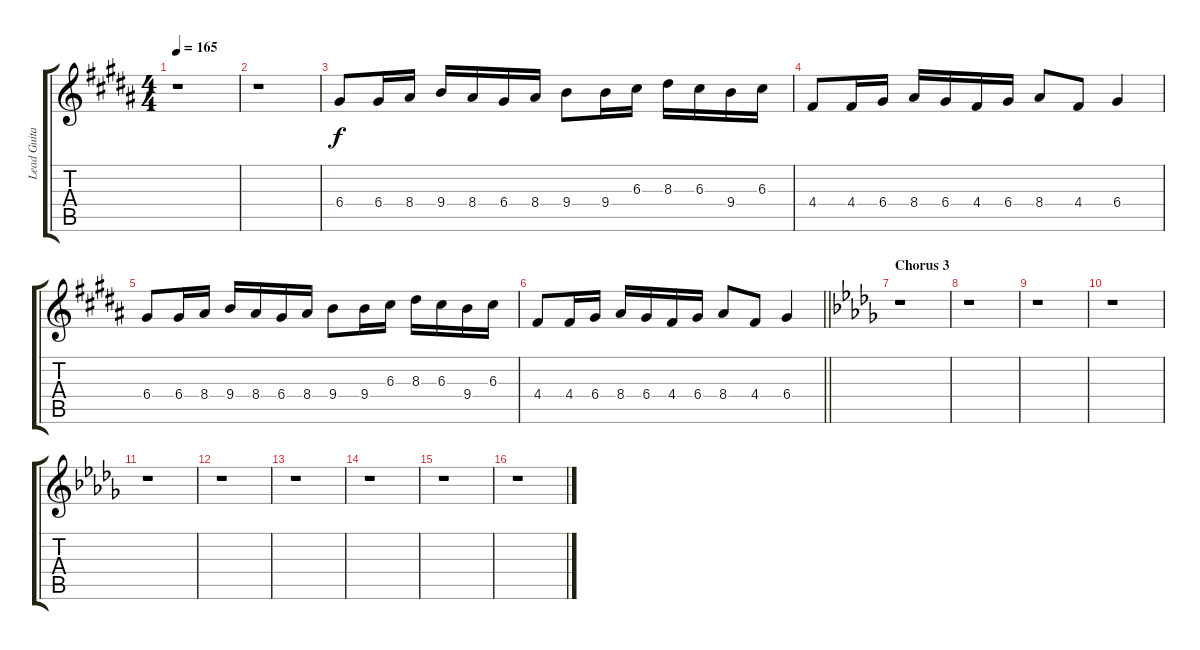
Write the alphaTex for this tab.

\track ("Lead Guitar 1: Juha-Pekka Alanen" "Lead Guita") {instrument overdrivenguitar}
\staff {score tabs}
\tuning (E4 B3 G3 D3 A2 E2) {hide}
\ts (4 4)
\tempo 165
\clef g2
\ks g#minor
r.1{dy f} |
r.1 |
6.4.8 6.4.16 8.4.16 9.4.16 8.4.16 6.4.16 8.4.16 9.4.8 9.4.16 6.3.16 8.3.16 6.3.16 9.4.16 6.3.16 |
4.4.8 4.4.16 6.4.16 8.4.16 6.4.16 4.4.16 6.4.16 8.4.8 4.4.8 6.4.4 |
6.4.8 6.4.16 8.4.16 9.4.16 8.4.16 6.4.16 8.4.16 9.4.8 9.4.16 6.3.16 8.3.16 6.3.16 9.4.16 6.3.16 |
\barLineRight lightlight
4.4.8 4.4.16 6.4.16 8.4.16 6.4.16 4.4.16 6.4.16 8.4.8 4.4.8 6.4.4 |
\section ("" "Chorus 3")
\ks bbminor
r.1 |
r.1 |
r.1 |
r.1 |
r.1 |
r.1 |
r.1 |
r.1 |
r.1 |
r.1
